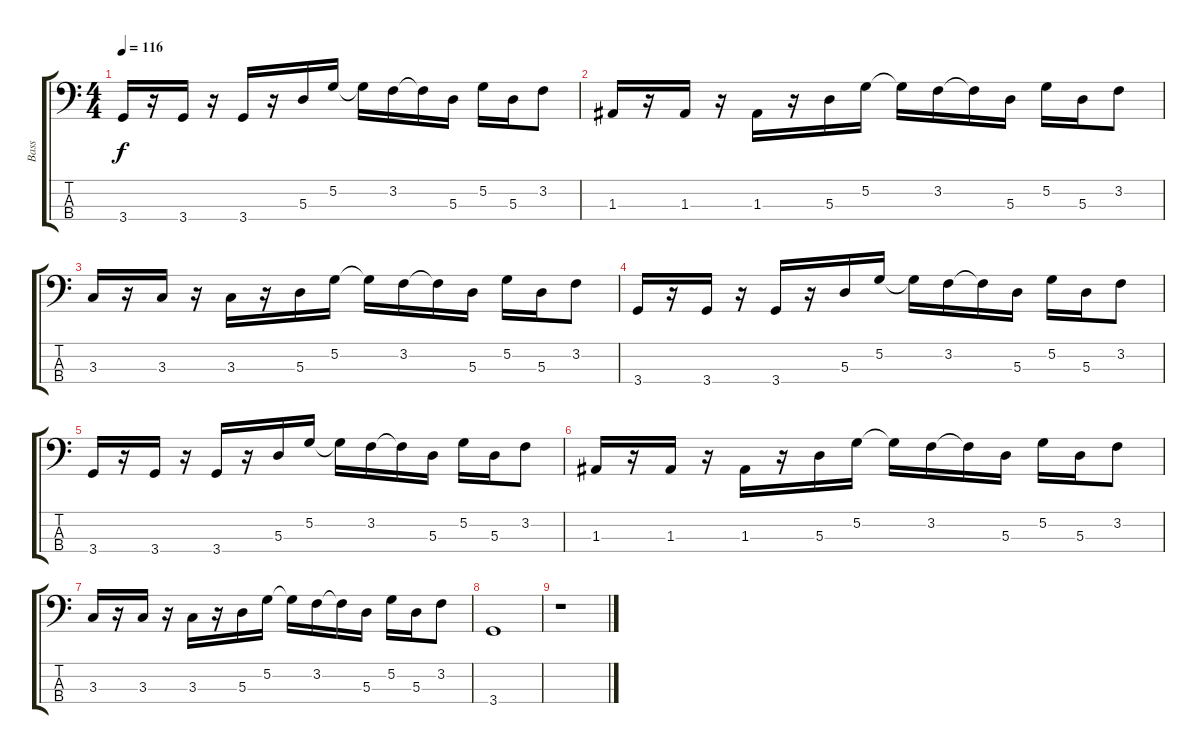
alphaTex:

\track ("Bass" "Bass") {instrument electricbassfinger}
\staff {score tabs}
\tuning (G2 D2 A1 E1) {hide}
\ts (4 4)
\tempo 116
\clef f4
\ks c
3.4.16{dy f} r.16 3.4.16 r.16 3.4.16 r.16 5.3.16 5.2.16 5.2{t}.16 3.2.16 3.2{t}.16 5.3.16 5.2.16 5.3.16 3.2.8 |
1.3.16 r.16 1.3.16 r.16 1.3.16 r.16 5.3.16 5.2.16 5.2{t}.16 3.2.16 3.2{t}.16 5.3.16 5.2.16 5.3.16 3.2.8 |
3.3.16 r.16 3.3.16 r.16 3.3.16 r.16 5.3.16 5.2.16 5.2{t}.16 3.2.16 3.2{t}.16 5.3.16 5.2.16 5.3.16 3.2.8 |
3.4.16 r.16 3.4.16 r.16 3.4.16 r.16 5.3.16 5.2.16 5.2{t}.16 3.2.16 3.2{t}.16 5.3.16 5.2.16 5.3.16 3.2.8 |
3.4.16 r.16 3.4.16 r.16 3.4.16 r.16 5.3.16 5.2.16 5.2{t}.16 3.2.16 3.2{t}.16 5.3.16 5.2.16 5.3.16 3.2.8 |
1.3.16 r.16 1.3.16 r.16 1.3.16 r.16 5.3.16 5.2.16 5.2{t}.16 3.2.16 3.2{t}.16 5.3.16 5.2.16 5.3.16 3.2.8 |
3.3.16 r.16 3.3.16 r.16 3.3.16 r.16 5.3.16 5.2.16 5.2{t}.16 3.2.16 3.2{t}.16 5.3.16 5.2.16 5.3.16 3.2.8 |
3.4.1 |
r.1
